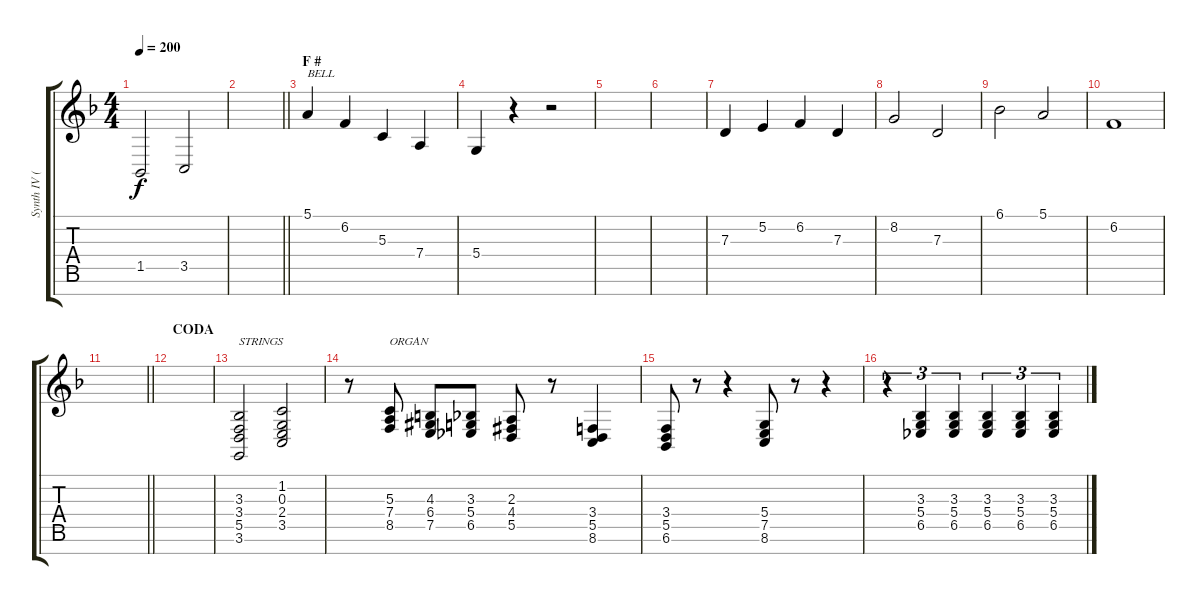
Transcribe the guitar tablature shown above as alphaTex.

\track ("Synth IV (Kotobuki Tsumugi)" "Synth IV (") {instrument drawbarorgan}
\staff {score tabs}
\tuning (E4 B3 G3 D3 A2 E2 B1) {hide}
\ts (4 4)
\tempo 200
\clef g2
\ks f
1.5.2{dy f} 3.5.2 |
\barLineRight lightlight
|
\section ("" "F #")
5.1.4{txt "BELL" instrument vibraphone} 6.2.4 5.3.4 7.4.4 |
5.4.4 r.4 r.2 |
|
|
7.3.4 5.2.4 6.2.4 7.3.4 |
8.2.2 7.3.2 |
6.1.2 5.1.2 |
6.2.1{txt "                                          END BELL"} |
\barLineRight lightlight
|
\section ("" "CODA")
|
(3.3 3.4 5.5 3.6).2{txt "STRINGS" instrument stringensemble1} (1.2 0.3 2.4 3.5).2 |
r.8 (5.3 7.4 8.5).8{txt "ORGAN" instrument drawbarorgan} (4.3 6.4{acc #} 7.5).8 (3.3 5.4 6.5).8 (2.3 4.4{acc #} 5.5).8 r.8 (3.4 5.5 8.6).4 |
(3.4 5.5 6.6).8 r.8 r.4 (5.4 7.5 8.6).8 r.8 r.4 |
r.4{tu (3 2)} (3.3 5.4 6.5).4{tu (3 2)} (3.3 5.4 6.5).4{tu (3 2)} (3.3 5.4 6.5).4{tu (3 2)} (3.3 5.4 6.5).4{tu (3 2)} (3.3 5.4 6.5).4{tu (3 2)}
